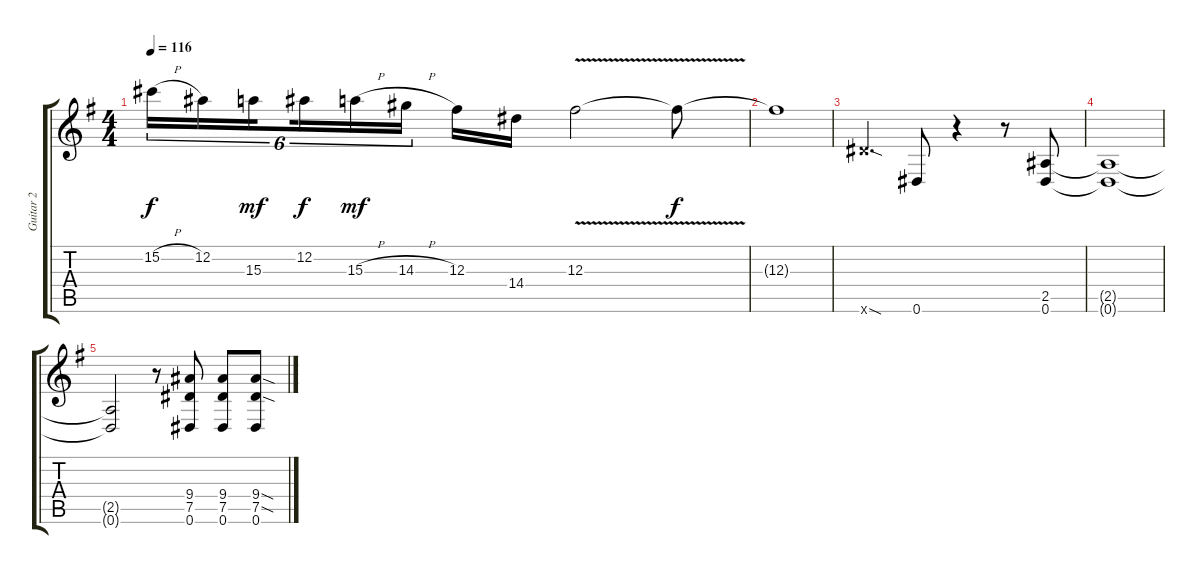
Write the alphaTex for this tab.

\track ("Guitar 2" "Guitar 2") {instrument distortionguitar}
\staff {score tabs}
\tuning (Eb4 Bb3 Gb3 Db3 Ab2 Eb2) {hide}
\ts (4 4)
\tempo 116
\clef g2
\ks g
15.2{h}.16{tu (6 4) dy f} 12.2.16{tu (6 4)} 15.3.16{tu (6 4) dy mf beam splitsecondary} 12.2.16{tu (6 4) dy f} 15.3{h}.16{tu (6 4) dy mf} 14.3{h}.16{tu (6 4)} 12.3.16 14.4.16 12.3{v}.2 12.3{t}.8{dy f} |
12.3{t}.1 |
12.6{sod x}.4{d} 0.6.8 r.4 r.8 (2.5 0.6).8 |
(2.5{t} 0.6{t}).1 |
(2.5{t} 0.6{t}).2 r.8 (9.4 7.5 0.6).8 (9.4 7.5 0.6).8 (9.4{sod} 7.5{sod} 0.6).8
